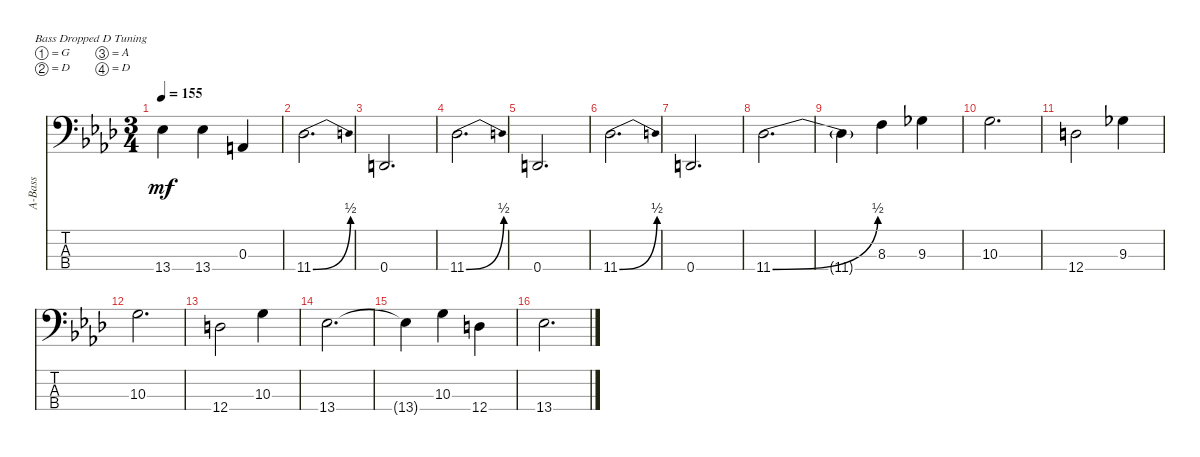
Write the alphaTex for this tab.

\defaultSystemsLayout 4
\bracketExtendMode nobrackets
\otherSystemsTrackNameOrientation horizontal
\track ("Acoustic Bass" "A-Bass") {instrument acousticbass}
\staff {score tabs}
\tuning (G2 D2 A1 D1)
\ts (3 4)
\tempo 155
\clef f4
\ks ab
13.4{t acc b}.4{dy mf beam Down} 13.4{acc b}.4{beam Down} 0.3{acc forcenatural}.4{beam Up} |
11.4{be (bend 0 0 60 2) acc b}.2{d beam Down} |
0.4{acc forcenatural}.2{d beam Up} |
11.4{be (bend 0 0 60 2) acc b}.2{d beam Down} |
0.4{acc forcenatural}.2{d beam Up} |
11.4{be (bend 0 0 60 2) acc b}.2{d beam Down} |
0.4{acc forcenatural}.2{d beam Up} |
11.4{be (bend 0 0 60 2) acc b}.2{d beam Down} |
11.4{t}.4{beam Down} 8.3{acc forcenatural}.4{beam Down} 9.3{acc b}.4{beam Down} |
10.3{acc forcenatural}.2{d beam Down} |
12.4{acc forcenatural}.2{beam Down} 9.3{acc b}.4{beam Down} |
10.3{acc forcenatural}.2{d beam Down} |
12.4{acc forcenatural}.2{beam Down} 10.3{acc forcenatural}.4{beam Down} |
13.4{acc b}.2{d beam Down} |
13.4{t acc b}.4{beam Down} 10.3{acc forcenatural}.4{beam Down} 12.4{acc forcenatural}.4{beam Down} |
13.4{acc b}.2{d beam Down}
